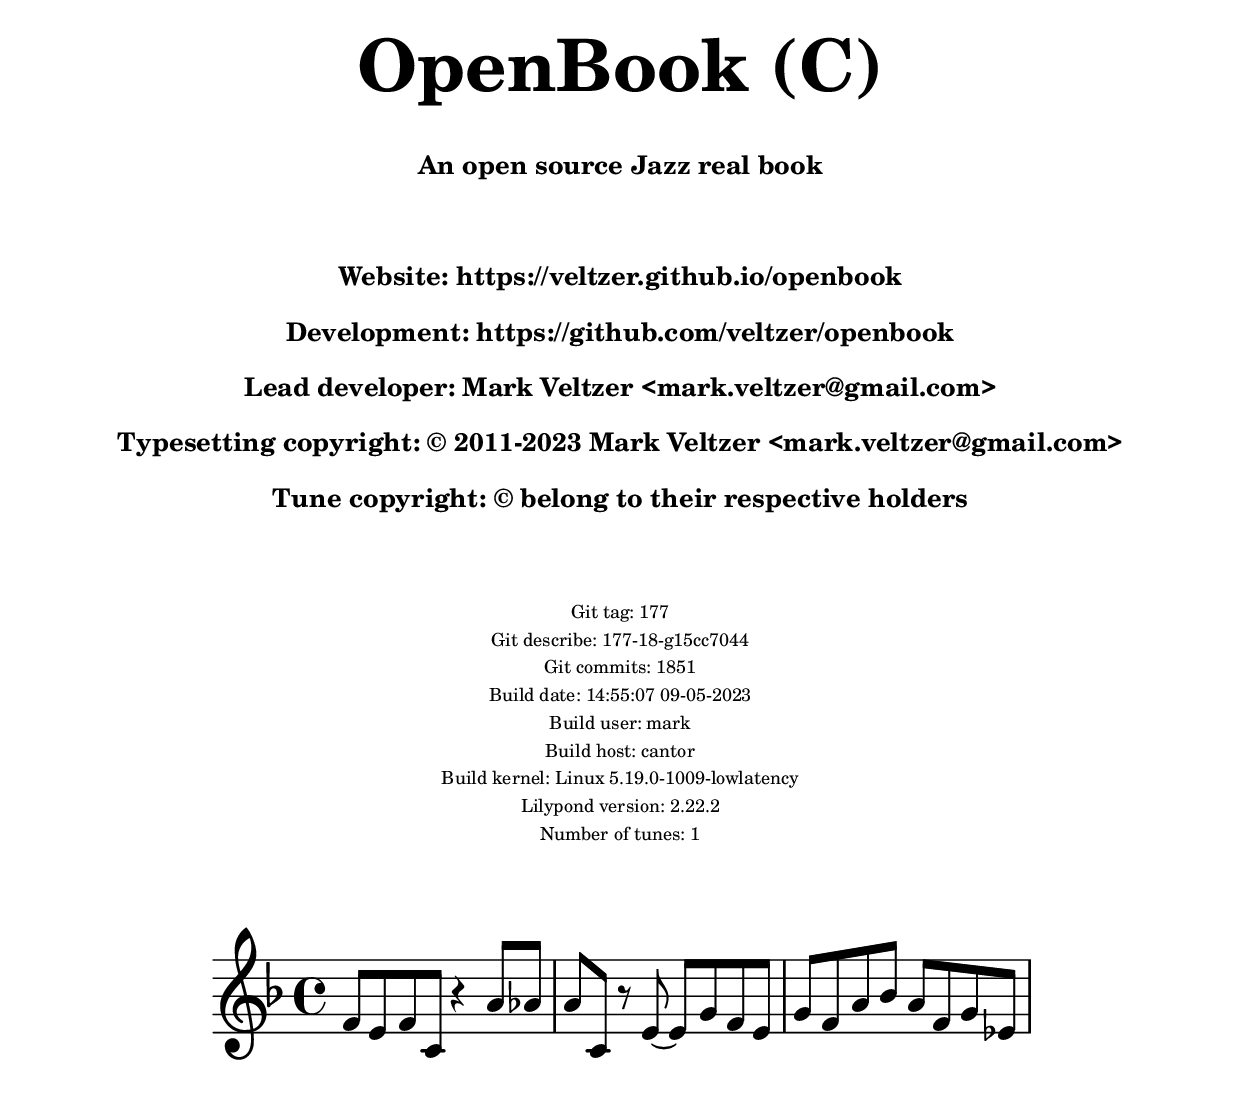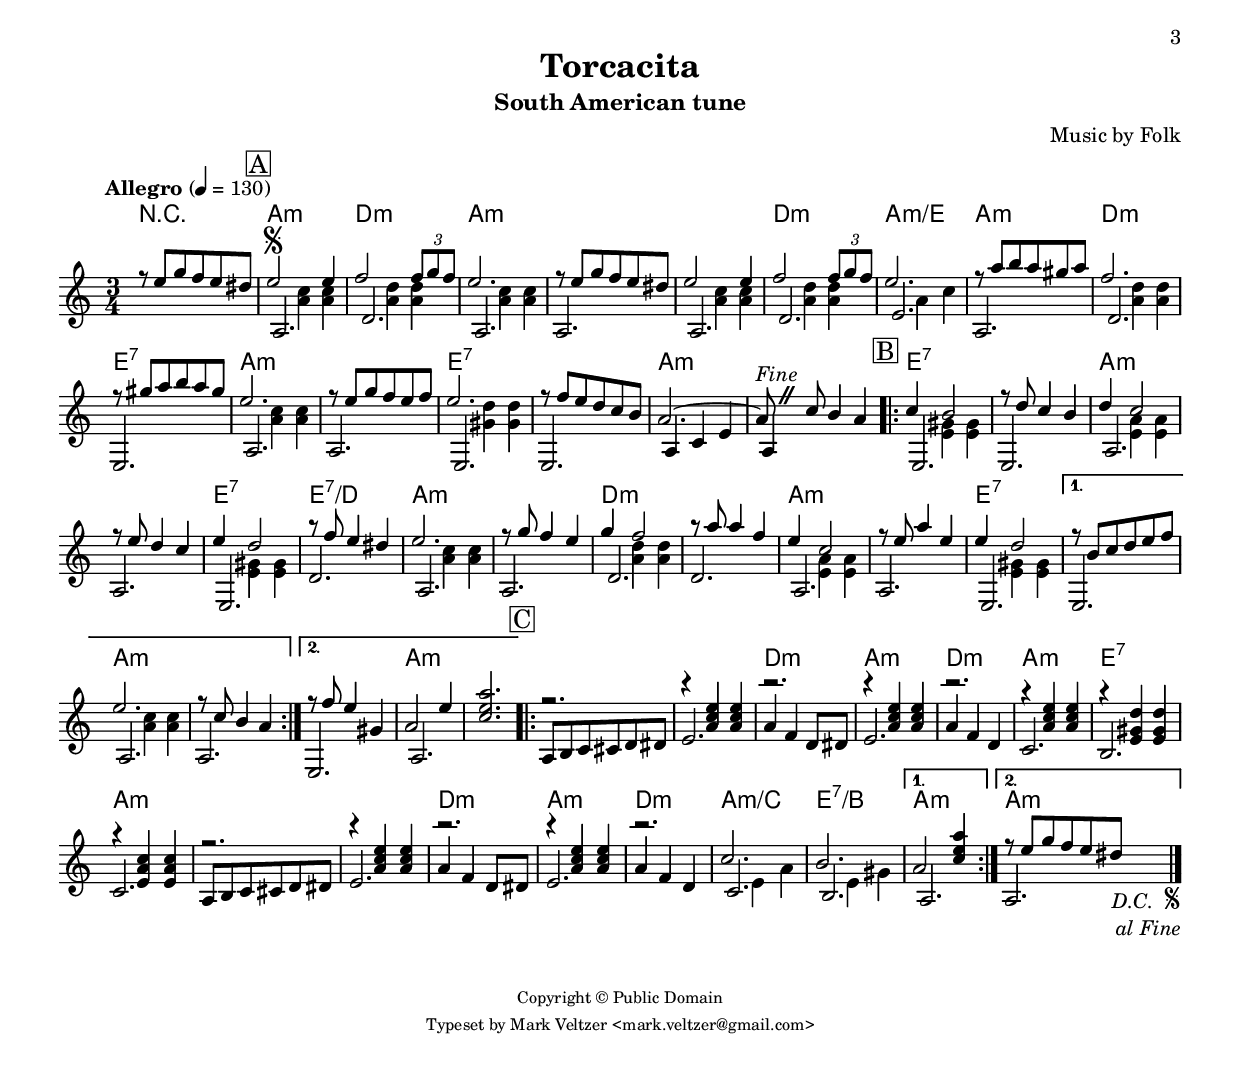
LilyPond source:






% lets emit the definitions

% end verbatim - this comment is a hack to prevent texinfo.tex
% from choking on non-European UTF-8 subsets

% this version tag will keep me compiling only on this version of lilypond.
%=====================================================================

\version "2.22.2"

% lets define a variable to hold the formatted build date (man 3 strftime):
%date=#(strftime "%T %d-%m-%Y" (localtime (current-time)))
%lilypond_version=#(lilypond-version)

% setting instruments for midi generation (bah - this doesn't work...)
%=====================================================================
%\set ChordNames.midiInstrument = #"acoustic grand"
%\set Staff.midiInstrument = #"flute"
%\set PianoStaff.instrumentName = #"acoustic grand"
% do not show chords unless they change...
%\set chordChanges = ##t

% number of staffs per page (this does not work because of my breaks)
%\paper {
%	system-count = #7
%}

\paper {
%% reduce spaces between systems and the bottom (taken from the lilypond
%% documentation and found the relevant variable)
%% the result of this is that I can fit 8 single staffs in one page
%% which is ideal for Jazz (think 32 bar divided into 8 lines of 4 bars each...).
%% I should really only apply this thing for Jazz tunes but that is a TODO item.
%% default is 4\mm - 3 already causes 8 staffs to take 2 pages
	between-system-padding = 2\mm
%% default is 20\mm
%% between-system-space = 16\mm
%% ragged-last-bottom = ##f
%% ragged-bottom = ##f

%% make lilypond increase the distance of the footer from the bottom of the page
%% it seems that if you don't do something like this you're going to have
%% a real problem seeing the footer in postscript printing....
%%bottom-margin = 2.5\cm

%% from /usr/share/lilypond/2.12.3/ly/titling-init.ly
%% to stop lilypond from printing footers...
	oddFooterMarkup = \markup {}

%% prevent lilypond from printing the headers...

	scoreTitleMarkup = \markup {}
	bookTitleMarkup = \markup {}
}
\layout {
%% don't have the first line indented
	indent = 0.0 \cm
%% don't know what this is (taken from Laurent Martelli...)
%%textheight = 1.5\cm

	\context {
		\Score
	%% change the size of the text fonts
	%%\override LyricText #'font-family = #'typewriter
		\override LyricText #'font-size = #'-2

	%% set the style of the chords to Jazz - I don't see this making any effect
		\override ChordName #'style = #'jazz
	%%\override ChordName #'word-space = #2

	%% set the chord size and font
	%%\override ChordName #'font-series = #'bold
	%%\override ChordName #'font-family = #'roman
	%%\override ChordName #'font-size = #-1

	%% don't show bar numbers (for jazz it makes it too cluttery)
		\remove "Bar_number_engraver"
	}
}
% reduce the font size (taken from the lilypond info documentation, default is 20)
#(set-global-staff-size 17.82)

% There is no need to set the paper size to a4 since it is the default.
% make lilypond use paper of size a4 (Is this the default ?!?)
%#(set-default-paper-size "a4")
%)

% Don't have textedit:// links for every note in the pdf file.
% This reduces the size of the pdf by a lot
\pointAndClickOff

% chord related matters
myChordDefinitions={
	<c ees ges bes des' fes' aes'>-\markup \super {7alt}
	<c e g bes f'>-\markup \super {7sus}
	<c e g bes d f'>-\markup \super {9sus}
	<c e g f'>-\markup \super {sus}
	<c ees ges bes>-\markup { "m" \super { "7 " \flat "5" } }
	<c ees ges beses>-\markup { "dim" \super { "7" } }
	<c ees ges>-\markup { "dim" }
%%<c e g b>-\markup { "maj7" }
	<c e gis bes d'>-\markup { \super { "9 " \sharp "5" } }
	<c e g bes d' a'>-\markup \super {13}
	<c e g bes d' fis'>-\markup { \super { "9 " \sharp "11" } }
}
myChordExceptions=#(append
	(sequential-music-to-chord-exceptions myChordDefinitions #t)
	ignatzekExceptions
)

% some macros to be reused all over
% =====================================================================
myBreak=\break
% do line breaks really matter?
myEndLine=\break
%myEndLine={}
myEndLineVoltaNotLast={}
myEndLineVoltaLast=\break
myEndLineVolta=\break
partBar=\bar "||"
endBar=\bar "|."
startBar=\bar ".|"
startRepeat=\bar "|:"
endRepeat=\bar ":|"
startTune={}
endTune=\bar "|."
myFakeEndLine={}
mySegno=\mark \markup { \musicglyph #"scripts.segno" }
myCoda=\mark \markup { \musicglyph #"scripts.coda" }

% some functions to be reused all over
% =====================================================================
% A wrapper for section markers that allows us to control their formatting

% You can have a circle instead of a box using:
% \mark \markup { \circle #mark }
myMark =
#(define-music-function
	(parser location mark)
	(markup?)
	#{
	\mark \markup { \box #mark }
	#})
myWordMark =
#(define-music-function
	(parser location mark)
	(markup?)
	#{
	\mark \markup { \box #mark }
	#})
% grace that does appoggiatura
%\grace $notes
myGrace = #(define-music-function (parser location notes) (ly:music?) #{ \appoggiatura $notes #})
% grace that does nothing
%myGrace = #(define-music-function (parser location notes) (ly:music?) #{ #})

% this is a macro that * really * breaks lines. You don't really need this since a regular \break will work
% AS LONG AS you have the '\remove Bar_engraver' enabled...
hardBreak={ \bar "" \break }
% a macro to make vertical space
verticalSpace=\markup { \null }

% macros to help in parenthesizing chords
% see the playground area for openbook and http://lilypond.1069038.n5.nabble.com/Parenthesizing-chord-names-td44370.html
#(define (left-parenthesis-ignatzek-chord-names in-pitches bass inversion context) (markup #:line ("(" (ignatzek-chord-names in-pitches bass inversion context))))
#(define (right-parenthesis-ignatzek-chord-names in-pitches bass inversion context) (markup #:line ((ignatzek-chord-names in-pitches bass inversion context) ")")))
#(define (parenthesis-ignatzek-chord-names in-pitches bass inversion context) (markup #:line ("(" (ignatzek-chord-names in-pitches bass inversion context) ")")))
LPC = { \once \set chordNameFunction = #left-parenthesis-ignatzek-chord-names }
RPC = { \once \set chordNameFunction = #right-parenthesis-ignatzek-chord-names }
OPC = { \once \set chordNameFunction = #parenthesis-ignatzek-chord-names }

% some macros for marking parts of jazz tunes
% =====================================================================
startSong={}
% If we want endings of parts to be denoted by anything we need
% to find a smarter function that this since this will tend
% to make other things disapper (repeat markings etc)
%endSong=\bar "|."
endSong={}
startPart={}
% If we want endings of parts to be denoted by anything we need
% to find a smarter function that this since this will tend
% to make other things disapper (repeat markings etc)
% endPart=\bar "||"
endPart={}
startChords={
%% this causes chords that do not change to disappear...
	\set chordChanges = ##t
%% use my own chord exceptions
	\set chordNameExceptions = #myChordExceptions
}
endChords={}


% lets always include guitar definitions
\include "predefined-guitar-fretboards.ly"

% book header
%\book {
%% this is the title page
	\bookpart {
		\markup {
			\column {
				\null
				\null
				\null
				\null
				\null
				\null
				\null
				\null
				\null
				\null
				\fill-line { \fontsize #11 \bold "OpenBook (C)"}
				\null
				\null
				\fill-line { \larger \larger \bold "An open source Jazz real book" }
				\null
				\null
				\null
				\fill-line {
					\huge \bold \concat {
						"Website: "
						\with-url #"https://veltzer.github.io/openbook" https://veltzer.github.io/openbook
					}
				}
				\null
				\fill-line {
					\huge \bold \concat {
						"Development: "
						\with-url #"https://github.com/veltzer/openbook" https://github.com/veltzer/openbook
					}
				}
				\null
				\fill-line {
					\huge \bold \concat {
						"Lead developer: Mark Veltzer "
						"<" \with-url #"mailto:mark.veltzer@gmail.com" mark.veltzer@gmail.com ">"
					}
				}
				\null
				\fill-line {
					\huge \bold \concat {
						"Typesetting copyright: © 2011-"
						2023
						" Mark Veltzer "
						"<" \with-url #"mailto:mark.veltzer@gmail.com" mark.veltzer@gmail.com ">"
					}
				}
				\null
				\fill-line { \huge \bold "Tune copyright: © belong to their respective holders" }
				\null
				\null
				\null
				\fill-line { \small "Git tag: 177" }
				\fill-line { \small "Git describe: 177-18-g15cc7044" }
				\fill-line { \small "Git commits: 1851" }
				\fill-line { \small "Build date: 14:55:07 09-05-2023" }
				\fill-line { \small "Build user: mark" }
				\fill-line { \small "Build host: cantor" }
				\fill-line { \small "Build kernel: Linux 5.19.0-1009-lowlatency" }
				\fill-line { \small "Lilypond version: 2.22.2" }
				\fill-line { \small "Number of tunes: 1" }
				\null
				\null
				\null
			}
		}
		\score {
			<<
				\new Staff="Melody" {
					\new Voice="Voice"
					\relative c' {
						\time 4/4
						\key f \major
						\set fontSize = #-3
						f8 e f c r4 a'8 aes | a c, r e~ e g f e | g f a bes a f g ees
					}
				}
			>>
			\layout {
				#(layout-set-staff-size 35)
				indent = 2.6\cm
			}
		}
	}

\markuplist \table-of-contents
\pageBreak

% from here everything needs to go into a loop

% include anything the user wants before the bookpart starts



PartChords=\chordmode {
	\startSong
	\startChords

%% there is no need to worry about which instrument plays the chords
%% since they will not be heard...

	r2. |

	a:m | d:m | a2.*2:m | \myFakeEndLine
	a2.:m | d:m | a:m/e | a:m | \myFakeEndLine
	d:m | e:7 | a2.*2:m | \myFakeEndLine
	e:7 | a:m | \myFakeEndLine

	\repeat volta 2 {
		e2.*2:7 | a:m | \myFakeEndLine
		e2.:7 | e:7/d | a2.*2:m | \myFakeEndLine
		d:m | a:m | \myFakeEndLine
		e2.:7 |
	} \alternative {
		{ e2.:7 | a2.*2:m | }
		{ e2.:7 | a2.*2:m | }
	} \myFakeEndLine

	\repeat volta 2 {
		a2.*2:m | d2.:m | a:m | \myFakeEndLine
		d:m | a:m | e:7 | a:m | \myFakeEndLine
		a2.*2:m | d2.:m | a:m | \myFakeEndLine
		d:m | a:m/c | e:7/b |
	} \alternative {
		{ a:m | }
		{ a:m | }
	} \myFakeEndLine

	\endChords
	\endSong
}

PartHighVoice=\relative c' {

	\tempo "Allegro" 4 = 130
	\time 3/4
	\key c \major

%% this is to let lily know that this is voice one
	\voiceOne

	r8 e' g f e dis |

	\myMark "A"
	e2\segno e4 | f2 \tuplet 3/2 {f8 g f} | e2. | r8 e g f e dis | \myFakeEndLine
	e2 e4 | f2 \tuplet 3/2 {f8 g f} | e2. | r8 a b a gis a | \myFakeEndLine
	f2. | r8 gis a b a gis | e2. | r8 e g f e f | \myFakeEndLine
	e2. | r8 f e d c b | a2. ~ | a8-\markup { \italic "Fine" }
	\override BreathingSign.text = \markup {
		\musicglyph #"scripts.caesura.straight"
	}
	\breathe
	c b4 a | \myFakeEndLine

	\myMark "B"
	\repeat volta 2 {
		c4 b2 | r8 d c4 b | d c2 | r8 e d4 c | \myFakeEndLine
		e d2 | r8 f e4 dis | e2. | r8 g f4 e | \myFakeEndLine
		g f2 | r8 a a4 f | e c2 | r8 e a4 e | \myFakeEndLine
		e d2 |
	} \alternative {
		{ r8 b c d e f | e2. | r8 c b4 a | }
		{ r8 f' e4 gis, | a2 e'4 | <c e a>2. | }
	} \myFakeEndLine

	\myMark "C"
	\repeat volta 2 {
		r2. | r4 <a c e> <a c e> | r2. | r4 <a c e> <a c e> | \myFakeEndLine
		r2. | r4 <a c e> <a c e> | r4 <e gis d'> <e gis d'> | r4 <e a c> <e a c> | \myFakeEndLine
		r2. | r4 <a c e> <a c e> | r2. | r4 <a c e> <a c e> | \myFakeEndLine
		r2. | c | b |
	} \alternative {
		{ a2 <c e a>4 | }
		{ r8 e g f e dis_\markup {
			\center-column {
				\line
				{ \italic "D.C. "
				\tiny \raise #1
				\musicglyph #"scripts.segno"
				}
				\italic " al Fine"
			}
		} | }
	} \myFakeEndLine

	\endTune
}

PartMidVoice=\relative c' {
	\time 3/4

%% this is to let lily know that this is voice one
	\voiceTwo

	s2. |

	s4 <a' c> <a c> | s <a d> <a d> | s <a c> <a c> | s2. |
	s4 <a c> <a c> | s <a d> <a d> | s a c | s2. |
	s4 <a d> <a d> | s2. | s4 <a c> <a c> | s2. |
	s4 <gis d'> <gis d'> | s2. | s | s |

	\repeat volta 2 {
		s4 <e gis> <e gis> | s2. | s4 <e a> <e a> | s2. |
		s4 <e gis> <e gis> | s2. | s4 <a c> <a c> | s2. |
		s4 <a d> <a d> | s2. | s4 <e a> <e a> | s2. |
		s4 <e gis> <e gis> |
	} \alternative {
		{ s2. | s4 <a c> <a c> | s2. | }
		{ s2. | s2. | s2. | }
	}

	\repeat volta 2 {
		s2. | s2. | s2. | s2. |
		s2. | s2. | s2. | s2. |
		s2. | s2. | s2. | s2. |
		s2. | s4 e a | s e gis |
	} \alternative {
		{ s2. | }
		{ s2. | }
	}
}

PartLowVoice=\relative c' {
	\time 3/4

%% this is to let lily know that this is voice one
	\voiceThree

	s2. |

	a2. | d | a | a |
	a | d | e | a, |
	d | e, | a | a |
	e | e | a4 c e | a, s s |

	\repeat volta 2 {
		e2. | e | a | a |
		e | d' | a | a |
		d | d | a | a |
		e |
	} \alternative {
		{ e | a | a | }
		{ e | a | s | }
	}

	\repeat volta 2 {
		a8 b c cis d dis | e2. | a4 f d8 dis | e2. |
		a4 f d | c2. | b | c |
		a8 b c cis d dis | e2. | a4 f d8 dis | e2. |
		a4 f d | c2. | b |
	} \alternative {
		{ a | }
		{ a | }
	}
}



\bookpart {

% this causes the variables to be defined...











% now play with the variables that depend on language



% calculate the tag line


% calculate the typesetby




\tocItem \markup "Torcacita / Folk"





% taken from "/usr/share/lilypond/2.12.3/ly/titling-init.ly"
\markup {
	\column {
		\override #'(baseline-skip . 3.5)
		\column {
			\huge \larger \bold
			\fill-line { \larger "Torcacita" }
			\fill-line { \large \smaller \bold \larger "South American tune" }
			\fill-line {
				""
				"Music by Folk"
			}
			\fill-line {
				""
			}
		}
	}
}
\noPageBreak






% score for printing
\score {
	<<
		\new ChordNames="Partchords" \PartChords
		\new Staff="Melody" <<
			\new Voice="highvoice" \PartHighVoice
			\new Voice="midvoice" \PartMidVoice
			\new Voice="lowvoice" \PartLowVoice
		>>
	>>
	\layout {
	}
}


\noPageBreak
\markup \column {
%% just a little space
	\null
	\fill-line {
		\smaller \smaller { "Copyright © Public Domain" }
	}
	\fill-line {
		\smaller \smaller { "Typeset by Mark Veltzer <mark.veltzer@gmail.com>" }
	}
}



}


% book footer
%}
